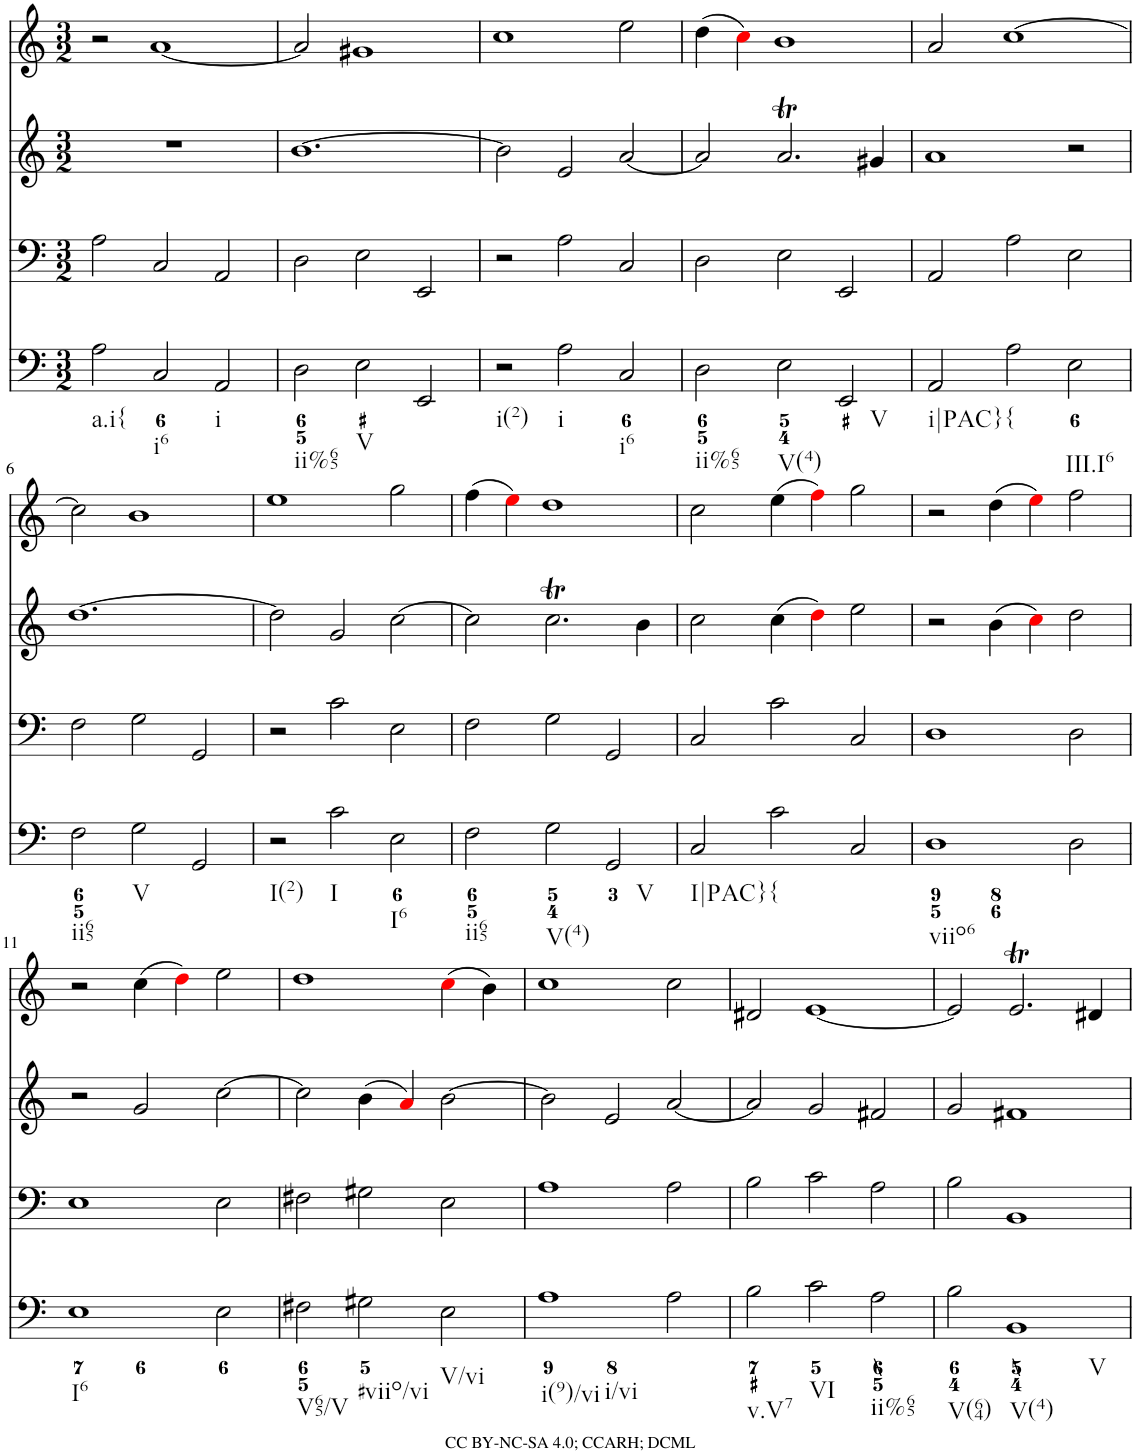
**kern	**kern	**kern	**kern
*part4	*part3	*part2	*part1
*staff4	*staff3	*staff2	*staff1
*I"Piano	*I"Piano	*I"Piano	*I"Piano
*I'Pno	*I'Pno	*I'Pno	*I'Pno
*clefF4	*clefF4	*clefG2	*clefG2
*k[]	*k[]	*k[]	*k[]
*M3/2	*M3/2	*M3/2	*M3/2
=1	=1	=1	=1
!LO:TX:b:t=a.i{	!	!	!
2A\	2A\	1.r	2r
!LO:TX:b:t=i6	!	!	!
2C/	2C/	.	[1a
!LO:TX:b:t=i	!	!	!
2AA/	2AA/	.	.
=2	=2	=2	=2
!LO:TX:b:t=ii%65	!	!	!
2D\	2D\	[1.b	2a/]
!LO:TX:b:t=V	!	!	!
2E\	2E\	.	1g#X
2EE/	2EE/	.	.
=3	=3	=3	=3
!LO:TX:b:t=i(2)	!	!	!
2r	2r	2b\]	1cc
!LO:TX:b:t=i	!	!	!
2A\	2A\	2e/	.
!LO:TX:b:t=i6	!	!	!
2C/	2C/	[2a/	2ee\
=4	=4	=4	=4
!LO:TX:b:t=ii%65	!	!	!
2D\	2D\	2a/]	(4dd\
.	.	.	4cci\)
!LO:TX:b:t=V(4)	!	!	!
2E\	2E\	2.aT/	1b
!LO:TX:b:t=V	!	!	!
2EE/	2EE/	.	.
.	.	4g#X/	.
=5	=5	=5	=5
!LO:TX:b:t=i|PAC}	!	!	!
2AA/	2AA/	1a	2a/
!LO:TX:b:t={	!	!	!
2A\	2A\	.	[1cc
!LO:TX:b:t=III.I6	!	!	!
2E\	2E\	2r	.
!!LO:LB:g=z
=6	=6	=6	=6
!LO:TX:b:t=ii65	!	!	!
2F\	2F\	[1.dd	2cc\]
!LO:TX:b:t=V	!	!	!
2G\	2G\	.	1b
2GG/	2GG/	.	.
=7	=7	=7	=7
!LO:TX:b:t=I(2)	!	!	!
2r	2r	2dd\]	1ee
!LO:TX:b:t=I	!	!	!
2c\	2c\	2g/	.
!LO:TX:b:t=I6	!	!	!
2E\	2E\	[2cc\	2gg\
=8	=8	=8	=8
!LO:TX:b:t=ii65	!	!	!
2F\	2F\	2cc\]	(4ff\
.	.	.	4eei\)
!LO:TX:b:t=V(4)	!	!	!
2G\	2G\	2.ccT\	1dd
!LO:TX:b:t=V	!	!	!
2GG/	2GG/	.	.
.	.	4b\	.
=9	=9	=9	=9
!LO:TX:b:t=I|PAC}	!	!	!
2C/	2C/	2cc\	2cc\
!LO:TX:b:t={	!	!	!
2c\	2c\	(4cc\	(4ee\
.	.	4ddi\)	4ffi\)
2C/	2C/	2ee\	2gg\
=10	=10	=10	=10
!LO:TX:b:t=viio6	!	!	!
1D	1D	2r	2r
.	.	(4b\	(4dd\
.	.	4cci\)	4eei\)
2D\	2D\	2dd\	2ff\
!!LO:LB:g=z
=11	=11	=11	=11
!LO:TX:b:t=I6	!	!	!
1E	1E	2r	2r
.	.	2g/	(4cc\
.	.	.	4ddi\)
2E\	2E\	[2cc\	2ee\
=12	=12	=12	=12
!LO:TX:b:t=V65/V	!	!	!
2F#X\	2F#X\	2cc\]	1dd
!LO:TX:b:t=#viio/vi	!	!	!
2G#X\	2G#X\	(4b\	.
.	.	4ai/)	.
!LO:TX:b:t=V/vi	!	!	!
2E\	2E\	[2b\	(4cci\
.	.	.	4b\)
=13	=13	=13	=13
!LO:TX:b:t=i(9)/vi	!	!	!
!LO:TX:b:t=i/vi	!	!	!
1A	1A	2b\]	1cc
.	.	2e/	.
2A\	2A\	[2a/	2cc\
=14	=14	=14	=14
!LO:TX:b:t=v.V7	!	!	!
2B\	2B\	2a/]	2d#X/
!LO:TX:b:t=VI	!	!	!
2c\	2c\	2g/	[1e
!LO:TX:b:t=ii%65	!	!	!
2A\	2A\	2f#X/	.
=15	=15	=15	=15
!LO:TX:b:t=V(64)	!	!	!
2B\	2B\	2g/	2e/]
!LO:TX:b:t=V(4)	!	!	!
!LO:TX:b:t=V	!	!	!
1BB	1BB	1f#X	2.et/
.	.	.	4d#X/
=	=	=	=
*-	*-	*-	*-
